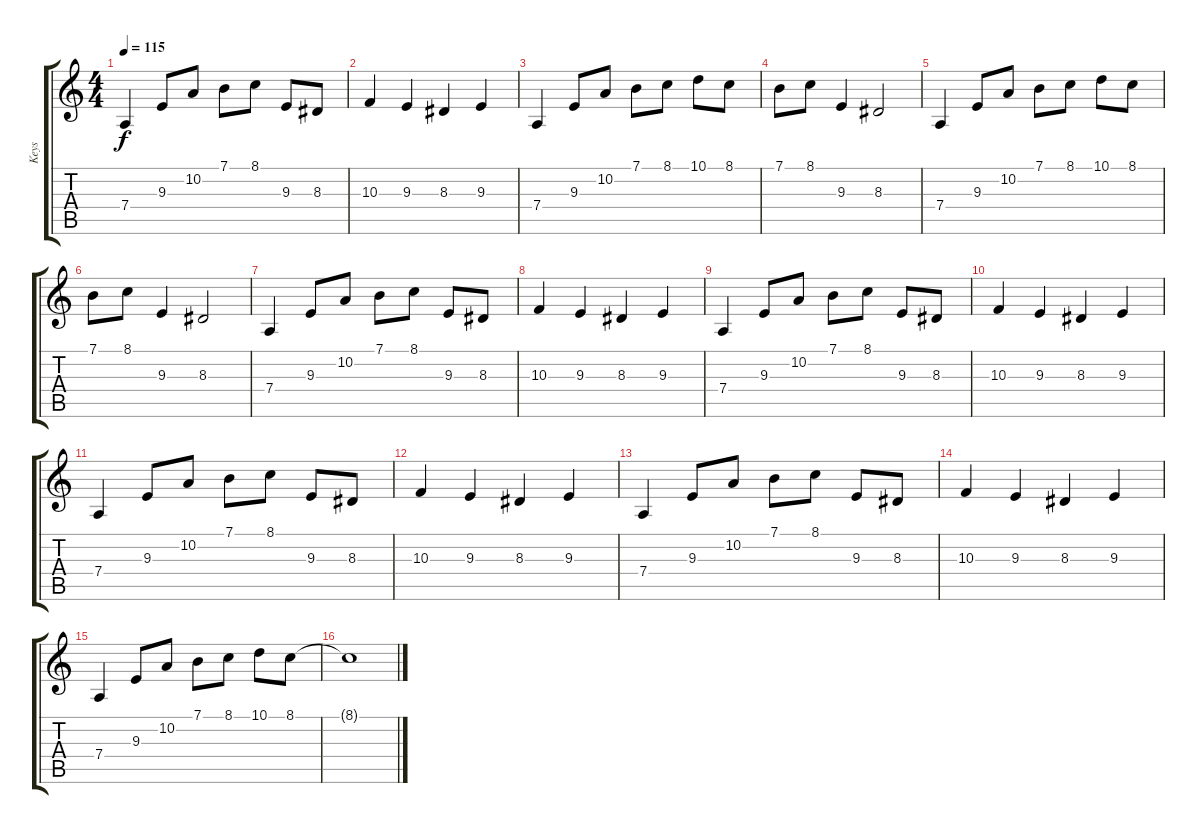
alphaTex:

\track ("Keys" "Keys") {instrument pad8sweep}
\staff {score tabs}
\tuning (E4 B3 G3 D3 A2 E2) {hide}
\ts (4 4)
\tempo 115
\clef g2
\ks c
7.4.4{dy f} 9.3.8 10.2.8 7.1.8 8.1.8 9.3.8 8.3.8 |
10.3.4 9.3.4 8.3.4 9.3.4 |
7.4.4 9.3.8 10.2.8 7.1.8 8.1.8 10.1.8 8.1.8 |
7.1.8 8.1.8 9.3.4 8.3.2 |
7.4.4 9.3.8 10.2.8 7.1.8 8.1.8 10.1.8 8.1.8 |
7.1.8 8.1.8 9.3.4 8.3.2 |
7.4.4 9.3.8 10.2.8 7.1.8 8.1.8 9.3.8 8.3.8 |
10.3.4 9.3.4 8.3.4 9.3.4 |
7.4.4 9.3.8 10.2.8 7.1.8 8.1.8 9.3.8 8.3.8 |
10.3.4 9.3.4 8.3.4 9.3.4 |
7.4.4 9.3.8 10.2.8 7.1.8 8.1.8 9.3.8 8.3.8 |
10.3.4 9.3.4 8.3.4 9.3.4 |
7.4.4 9.3.8 10.2.8 7.1.8 8.1.8 9.3.8 8.3.8 |
10.3.4 9.3.4 8.3.4 9.3.4 |
7.4.4 9.3.8 10.2.8 7.1.8 8.1.8 10.1.8 8.1.8{volume 4} |
8.1{t}.1
